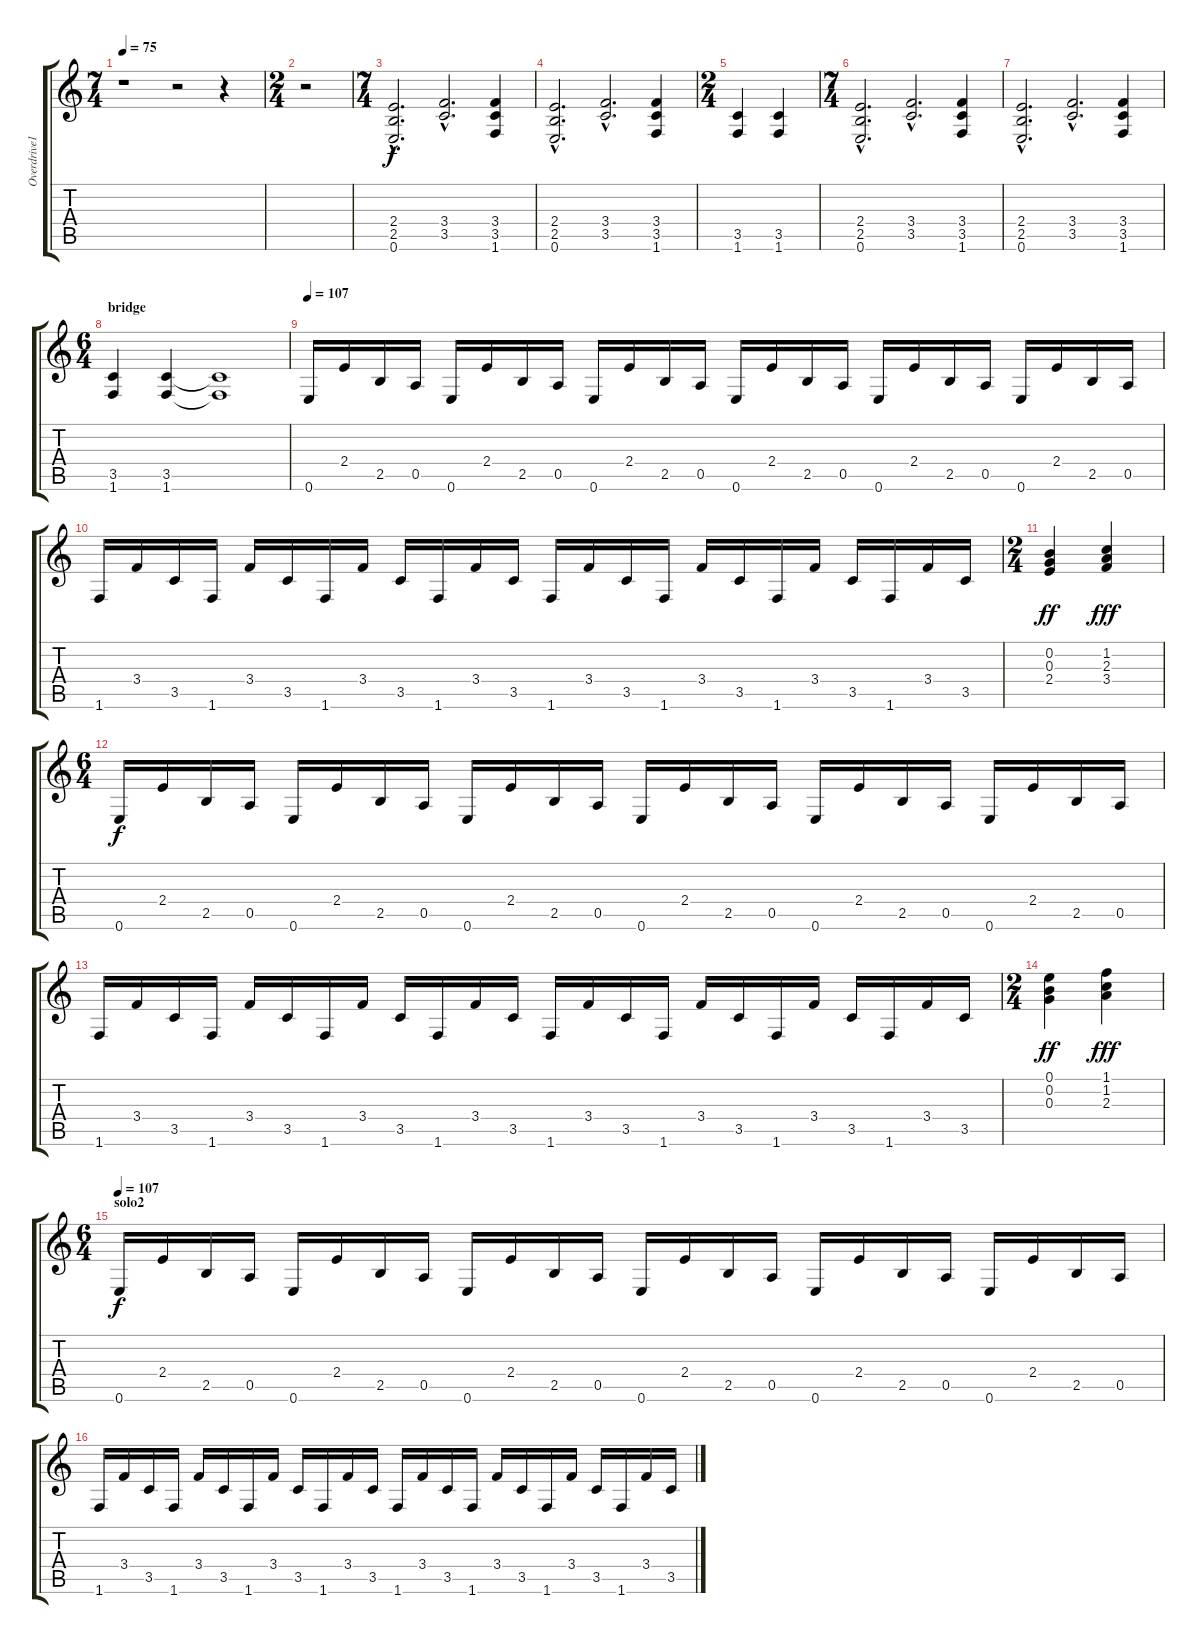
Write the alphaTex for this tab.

\track ("Overdrive1" "Overdrive1") {instrument overdrivenguitar}
\staff {score tabs}
\tuning (E4 B3 G3 D3 A2 E2) {hide}
\ts (7 4)
\tempo 75
\clef g2
\ks c
r.1{dy f} r.2 r.4 |
\ts (2 4)
r.2 |
\ts (7 4)
(2.4{hac} 2.5{hac} 0.6{hac}).2{d volume 12} (3.4{hac} 3.5{hac}).2{d} (3.4 3.5 1.6).4 |
(2.4{hac} 2.5{hac} 0.6{hac}).2{d} (3.4{hac} 3.5{hac}).2{d} (3.4 3.5 1.6).4 |
\ts (2 4)
(3.5 1.6).4 (3.5 1.6).4 |
\ts (7 4)
(2.4{hac} 2.5{hac} 0.6{hac}).2{d} (3.4{hac} 3.5{hac}).2{d} (3.4 3.5 1.6).4 |
(2.4{hac} 2.5{hac} 0.6{hac}).2{d} (3.4{hac} 3.5{hac}).2{d} (3.4 3.5 1.6).4 |
\ts (6 4)
\section ("" "bridge")
(3.5 1.6).4 (3.5 1.6).4 (3.5{t} 1.6{t}).1 |
\tempo 107
0.6.16{volume 14} 2.4.16 2.5.16 0.5.16 0.6.16 2.4.16 2.5.16 0.5.16 0.6.16 2.4.16 2.5.16 0.5.16 0.6.16 2.4.16 2.5.16 0.5.16 0.6.16 2.4.16 2.5.16 0.5.16 0.6.16 2.4.16 2.5.16 0.5.16 |
1.6.16 3.4.16 3.5.16 1.6.16 3.4.16 3.5.16 1.6.16 3.4.16 3.5.16 1.6.16 3.4.16 3.5.16 1.6.16 3.4.16 3.5.16 1.6.16 3.4.16 3.5.16 1.6.16 3.4.16 3.5.16 1.6.16 3.4.16 3.5.16 |
\ts (2 4)
(0.2 0.3 2.4).4{dy ff} (1.2 2.3 3.4).4{dy fff} |
\ts (6 4)
0.6.16{dy f volume 14} 2.4.16 2.5.16 0.5.16 0.6.16 2.4.16 2.5.16 0.5.16 0.6.16 2.4.16 2.5.16 0.5.16 0.6.16 2.4.16 2.5.16 0.5.16 0.6.16 2.4.16 2.5.16 0.5.16 0.6.16 2.4.16 2.5.16 0.5.16 |
1.6.16 3.4.16 3.5.16 1.6.16 3.4.16 3.5.16 1.6.16 3.4.16 3.5.16 1.6.16 3.4.16 3.5.16 1.6.16 3.4.16 3.5.16 1.6.16 3.4.16 3.5.16 1.6.16 3.4.16 3.5.16 1.6.16 3.4.16 3.5.16 |
\ts (2 4)
(0.1 0.2 0.3).4{dy ff} (1.1 1.2 2.3).4{dy fff} |
\ts (6 4)
\section ("" "solo2")
\tempo 107
0.6.16{dy f volume 14} 2.4.16 2.5.16 0.5.16 0.6.16 2.4.16 2.5.16 0.5.16 0.6.16 2.4.16 2.5.16 0.5.16 0.6.16 2.4.16 2.5.16 0.5.16 0.6.16 2.4.16 2.5.16 0.5.16 0.6.16 2.4.16 2.5.16 0.5.16 |
1.6.16 3.4.16 3.5.16 1.6.16 3.4.16 3.5.16 1.6.16 3.4.16 3.5.16 1.6.16 3.4.16 3.5.16 1.6.16 3.4.16 3.5.16 1.6.16 3.4.16 3.5.16 1.6.16 3.4.16 3.5.16 1.6.16 3.4.16 3.5.16
